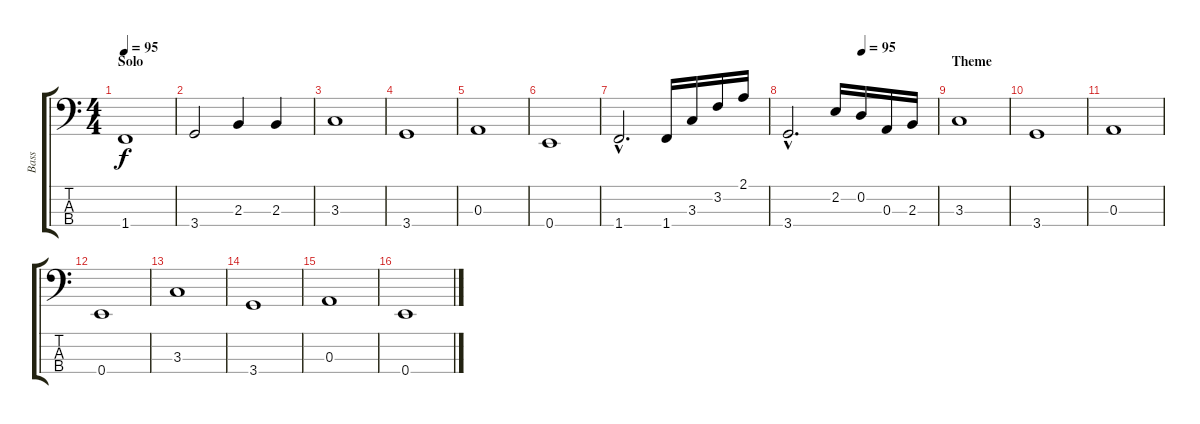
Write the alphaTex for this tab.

\track ("Bass" "Bass") {instrument acousticguitarnylon}
\staff {score tabs}
\tuning (G2 D2 A1 E1) {hide}
\ts (4 4)
\section ("" "Solo")
\tempo 95
\clef f4
\ks c
1.4.1{dy f} |
3.4.2 2.3.4 2.3.4 |
3.3.1 |
3.4.1 |
0.3.1 |
0.4.1 |
1.4{hac}.2{d} 1.4.16 3.3.16 3.2.16 2.1.16 |
\tempo (95 0.5)
3.4{hac}.2{d} 2.2.16 0.2.16 0.3.16 2.3.16 |
\section ("" "Theme")
3.3.1 |
3.4.1 |
0.3.1 |
0.4.1 |
3.3.1 |
3.4.1 |
0.3.1 |
0.4.1
